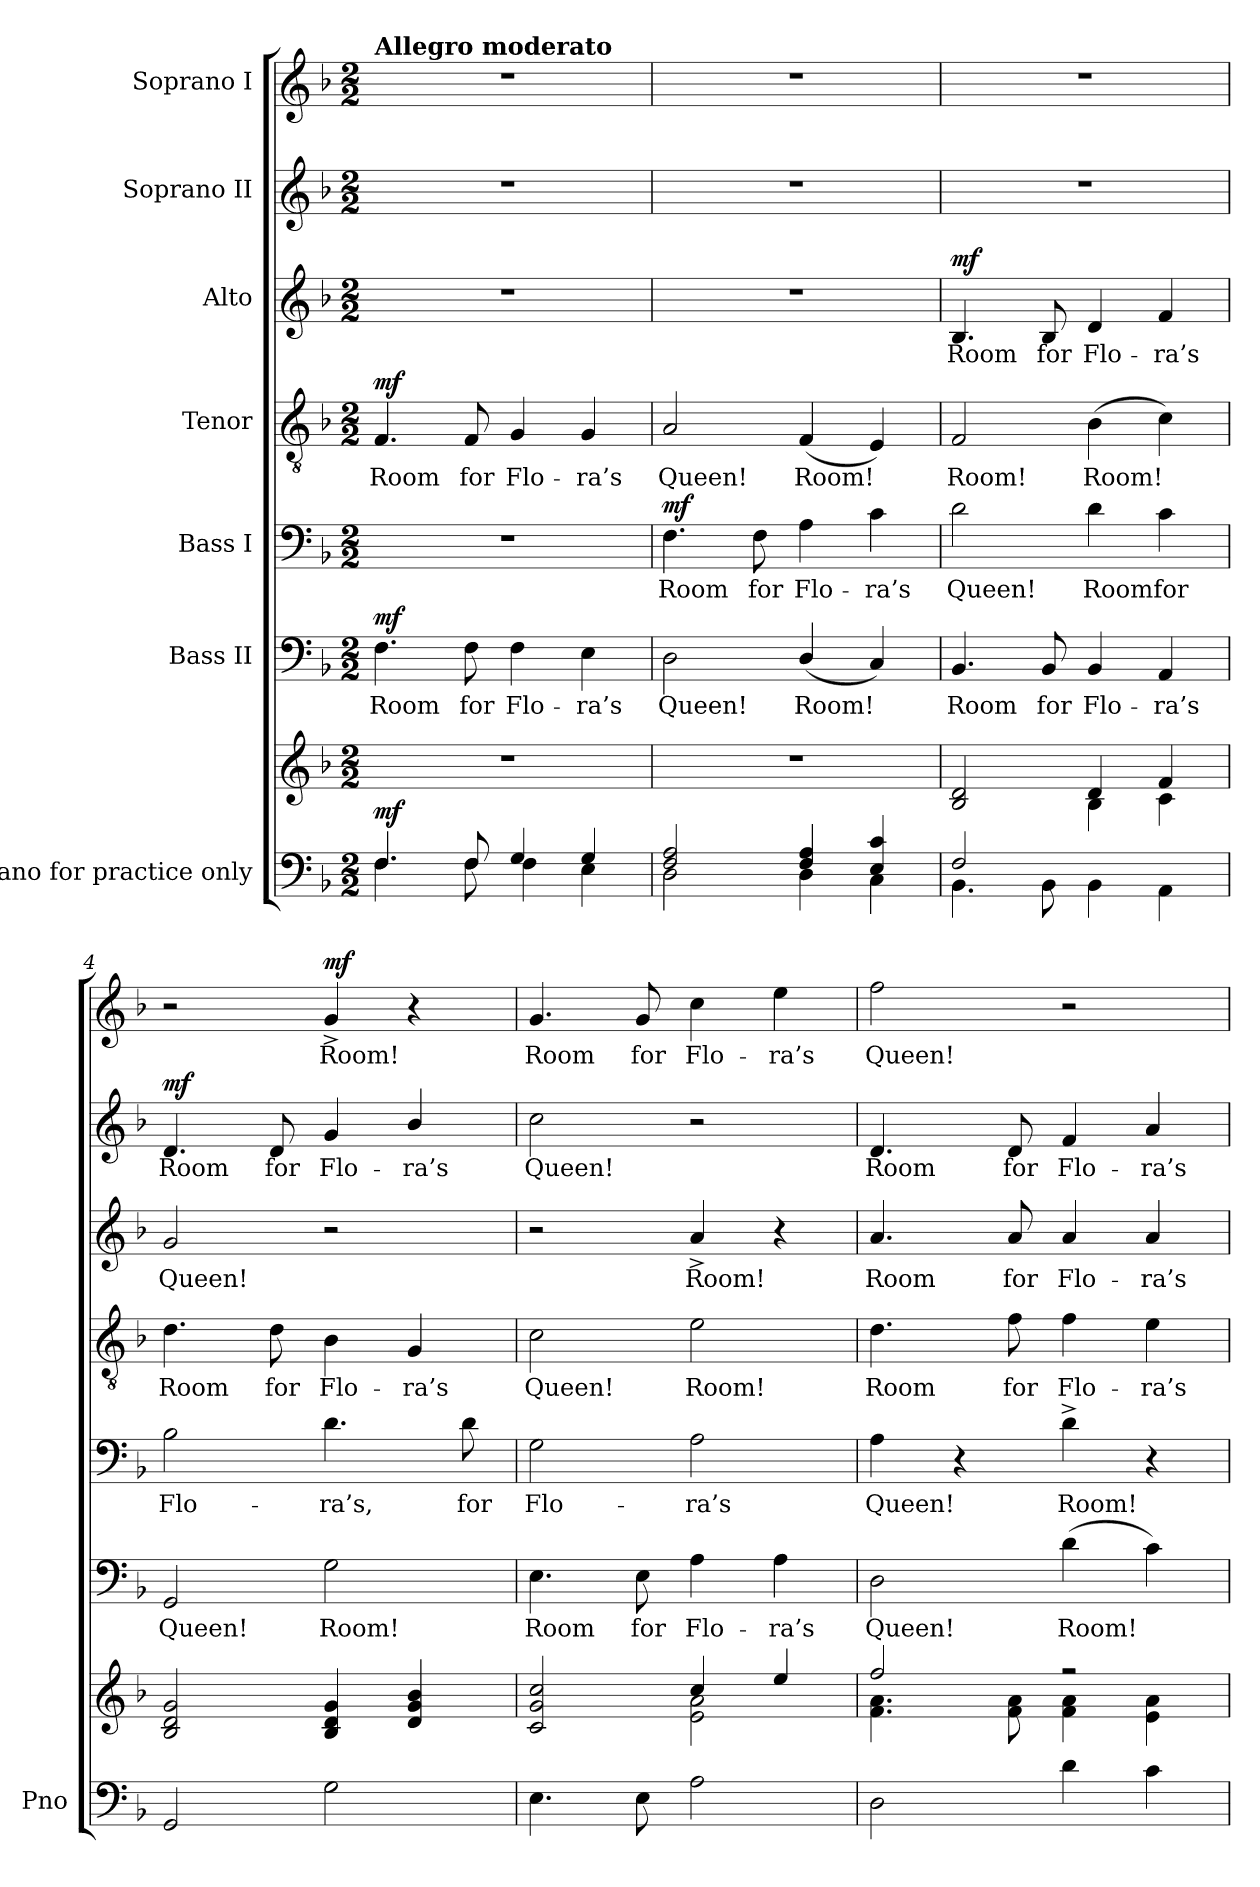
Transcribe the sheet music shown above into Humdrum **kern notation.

**kern	**kern	**dynam	**kern	**text	**dynam	**kern	**text	**dynam	**kern	**text	**dynam	**kern	**text	**dynam	**kern	**text	**dynam	**kern	**text	**dynam
*part7	*part7	*part7	*part6	*part6	*part6	*part5	*part5	*part5	*part4	*part4	*part4	*part3	*part3	*part3	*part2	*part2	*part2	*part1	*part1	*part1
*staff8	*staff7	*staff7/8	*staff6	*staff6	*staff6	*staff5	*staff5	*staff5	*staff4	*staff4	*staff4	*staff3	*staff3	*staff3	*staff2	*staff2	*staff2	*staff1	*staff1	*staff1
*I"Piano for practice only	*	*	*I"Bass II	*	*	*I"Bass I	*	*	*I"Tenor	*	*	*I"Alto	*	*	*I"Soprano II	*	*	*I"Soprano I	*	*
*I'Pno	*	*	*	*	*	*	*	*	*	*	*	*	*	*	*	*	*	*	*	*
*clefF4	*clefG2	*	*clefF4	*	*	*clefF4	*	*	*clefGv2	*	*	*clefG2	*	*	*clefG2	*	*	*clefG2	*	*
*k[b-]	*k[b-]	*	*k[b-]	*	*	*k[b-]	*	*	*k[b-]	*	*	*k[b-]	*	*	*k[b-]	*	*	*k[b-]	*	*
*M2/2	*M2/2	*	*M2/2	*	*	*M2/2	*	*	*M2/2	*	*	*M2/2	*	*	*M2/2	*	*	*M2/2	*	*
*MM160	*MM160	*	*MM160	*	*	*MM160	*	*	*MM160	*	*	*MM160	*	*	*MM160	*	*	*MM160	*	*
=1	=1	=1	=1	=1	=1	=1	=1	=1	=1	=1	=1	=1	=1	=1	=1	=1	=1	=1	=1	=1
*^	*	*	*	*	*	*	*	*	*	*	*	*	*	*	*	*	*	*	*	*
!	!	!	!	!	!	!	!	!	!	!	!	!	!	!	!	!	!	!	!LO:TX:a:B:t=Allegro moderato	!	!
!	!	!	!LO:DY:a=2	!	!	!LO:DY:a	!	!	!	!	!	!LO:DY:a	!	!	!	!	!	!	!	!	!
4.F/	4.F\	1r	mf	4.F\	Room	mf	1r	.	.	4.F/	Room	mf	1r	.	.	1r	.	.	1r	.	.
8F/	8F\	.	.	8F\	for	.	.	.	.	8F/	for	.	.	.	.	.	.	.	.	.	.
4G/	4F\	.	.	4F\	Flo-	.	.	.	.	4G/	Flo-	.	.	.	.	.	.	.	.	.	.
4G/	4E\	.	.	4E\	-ra’s	.	.	.	.	4G/	-ra’s	.	.	.	.	.	.	.	.	.	.
=2	=2	=2	=2	=2	=2	=2	=2	=2	=2	=2	=2	=2	=2	=2	=2	=2	=2	=2	=2	=2	=2
!	!	!	!	!	!	!	!	!	!LO:DY:a	!	!	!	!	!	!	!	!	!	!	!	!
2F/ 2A/	2D\	1r	.	2D\	Queen!	.	4.F\	Room	mf	2A/	Queen!	.	1r	.	.	1r	.	.	1r	.	.
.	.	.	.	.	.	.	8F\	for	.	.	.	.	.	.	.	.	.	.	.	.	.
4F/ 4A/	4D\	.	.	(4D/	Room!	.	4A\	Flo-	.	(4F/	Room!	.	.	.	.	.	.	.	.	.	.
4E/ 4c/	4C\	.	.	4C/)	.	.	4c\	-ra’s	.	4E/)	.	.	.	.	.	.	.	.	.	.	.
=3	=3	=3	=3	=3	=3	=3	=3	=3	=3	=3	=3	=3	=3	=3	=3	=3	=3	=3	=3	=3	=3
*	*	*^	*	*	*	*	*	*	*	*	*	*	*	*	*	*	*	*	*	*	*
!	!	!	!	!	!	!	!	!	!	!	!	!	!	!	!	!LO:DY:a	!	!	!	!	!	!
2F/	4.BB-\	2B-/ 2d/	2ryy	.	4.BB-/	Room	.	2d\	Queen!	.	2F/	Room!	.	4.B-/	Room	mf	1r	.	.	1r	.	.
.	8BB-\	.	.	.	8BB-/	for	.	.	.	.	.	.	.	8B-/	for	.	.	.	.	.	.	.
2ryy	4BB-\	4d/	4B-\	.	4BB-/	Flo-	.	4d\	Room	.	(4B-\	Room!	.	4d/	Flo-	.	.	.	.	.	.	.
.	4AA\	4f/	4c\	.	4AA/	-ra’s	.	4c\	for	.	4c\)	.	.	4f/	-ra’s	.	.	.	.	.	.	.
=4	=4	=4	=4	=4	=4	=4	=4	=4	=4	=4	=4	=4	=4	=4	=4	=4	=4	=4	=4	=4	=4	=4
!	!	!	!	!	!	!	!	!	!	!	!	!	!	!	!	!	!	!	!LO:DY:a	!	!	!
*v	*v	*	*	*	*	*	*	*	*	*	*	*	*	*	*	*	*	*	*	*	*	*
*	*v	*v	*	*	*	*	*	*	*	*	*	*	*	*	*	*	*	*	*	*	*
2GG/	2B-/ 2d/ 2g/	.	2GG/	Queen!	.	2B-\	Flo-	.	4.d\	Room	.	2g/	Queen!	.	4.d/	Room	mf	2r	.	.
.	.	.	.	.	.	.	.	.	8d\	for	.	.	.	.	8d/	for	.	.	.	.
!	!	!	!	!	!	!	!	!	!	!	!	!	!	!	!	!	!	!	!	!LO:DY:a
2G\	4B-/ 4d/ 4g/	.	2G\	Room!	.	4.d\	-ra’s,	.	4B-\	Flo-	.	2r	.	.	4g/	Flo-	.	4g^>/	Room!	mf
.	4d/ 4g/ 4b-/	.	.	.	.	.	.	.	4G/	-ra’s	.	.	.	.	4b-/	-ra’s	.	4r	.	.
.	.	.	.	.	.	8d\	for	.	.	.	.	.	.	.	.	.	.	.	.	.
=5	=5	=5	=5	=5	=5	=5	=5	=5	=5	=5	=5	=5	=5	=5	=5	=5	=5	=5	=5	=5
*	*^	*	*	*	*	*	*	*	*	*	*	*	*	*	*	*	*	*	*	*
4.E\	2c/ 2g/ 2cc/	2ryy	.	4.E\	Room	.	2G\	Flo-	.	2c\	Queen!	.	2r	.	.	2cc\	Queen!	.	4.g/	Room	.
8E\	.	.	.	8E\	for	.	.	.	.	.	.	.	.	.	.	.	.	.	8g/	for	.
2A\	4cc/	2e\ 2a\	.	4A\	Flo-	.	2A\	-ra’s	.	2e\	Room!	.	4a^>/	Room!	.	2r	.	.	4cc\	Flo-	.
.	4ee/	.	.	4A\	-ra’s	.	.	.	.	.	.	.	4r	.	.	.	.	.	4ee\	-ra’s	.
=6	=6	=6	=6	=6	=6	=6	=6	=6	=6	=6	=6	=6	=6	=6	=6	=6	=6	=6	=6	=6	=6
2D\	2ff/	4.f\ 4.a\	.	2D\	Queen!	.	4A\	Queen!	.	4.d\	Room	.	4.a/	Room	.	4.d/	Room	.	2ff\	Queen!	.
.	.	.	.	.	.	.	4r	.	.	.	.	.	.	.	.	.	.	.	.	.	.
.	.	8f\ 8a\	.	.	.	.	.	.	.	8f\	for	.	8a/	for	.	8d/	for	.	.	.	.
4d\	2r	4f\ 4a\	.	(4d\	Room!	.	4d^\	Room!	.	4f\	Flo-	.	4a/	Flo-	.	4f/	Flo-	.	2r	.	.
4c\	.	4e\ 4a\	.	4c\)	.	.	4r	.	.	4e\	-ra’s	.	4a/	-ra’s	.	4a/	-ra’s	.	.	.	.
*	*v	*v	*	*	*	*	*	*	*	*	*	*	*	*	*	*	*	*	*	*	*
=	=	=	=	=	=	=	=	=	=	=	=	=	=	=	=	=	=	=	=	=
*-	*-	*-	*-	*-	*-	*-	*-	*-	*-	*-	*-	*-	*-	*-	*-	*-	*-	*-	*-	*-
